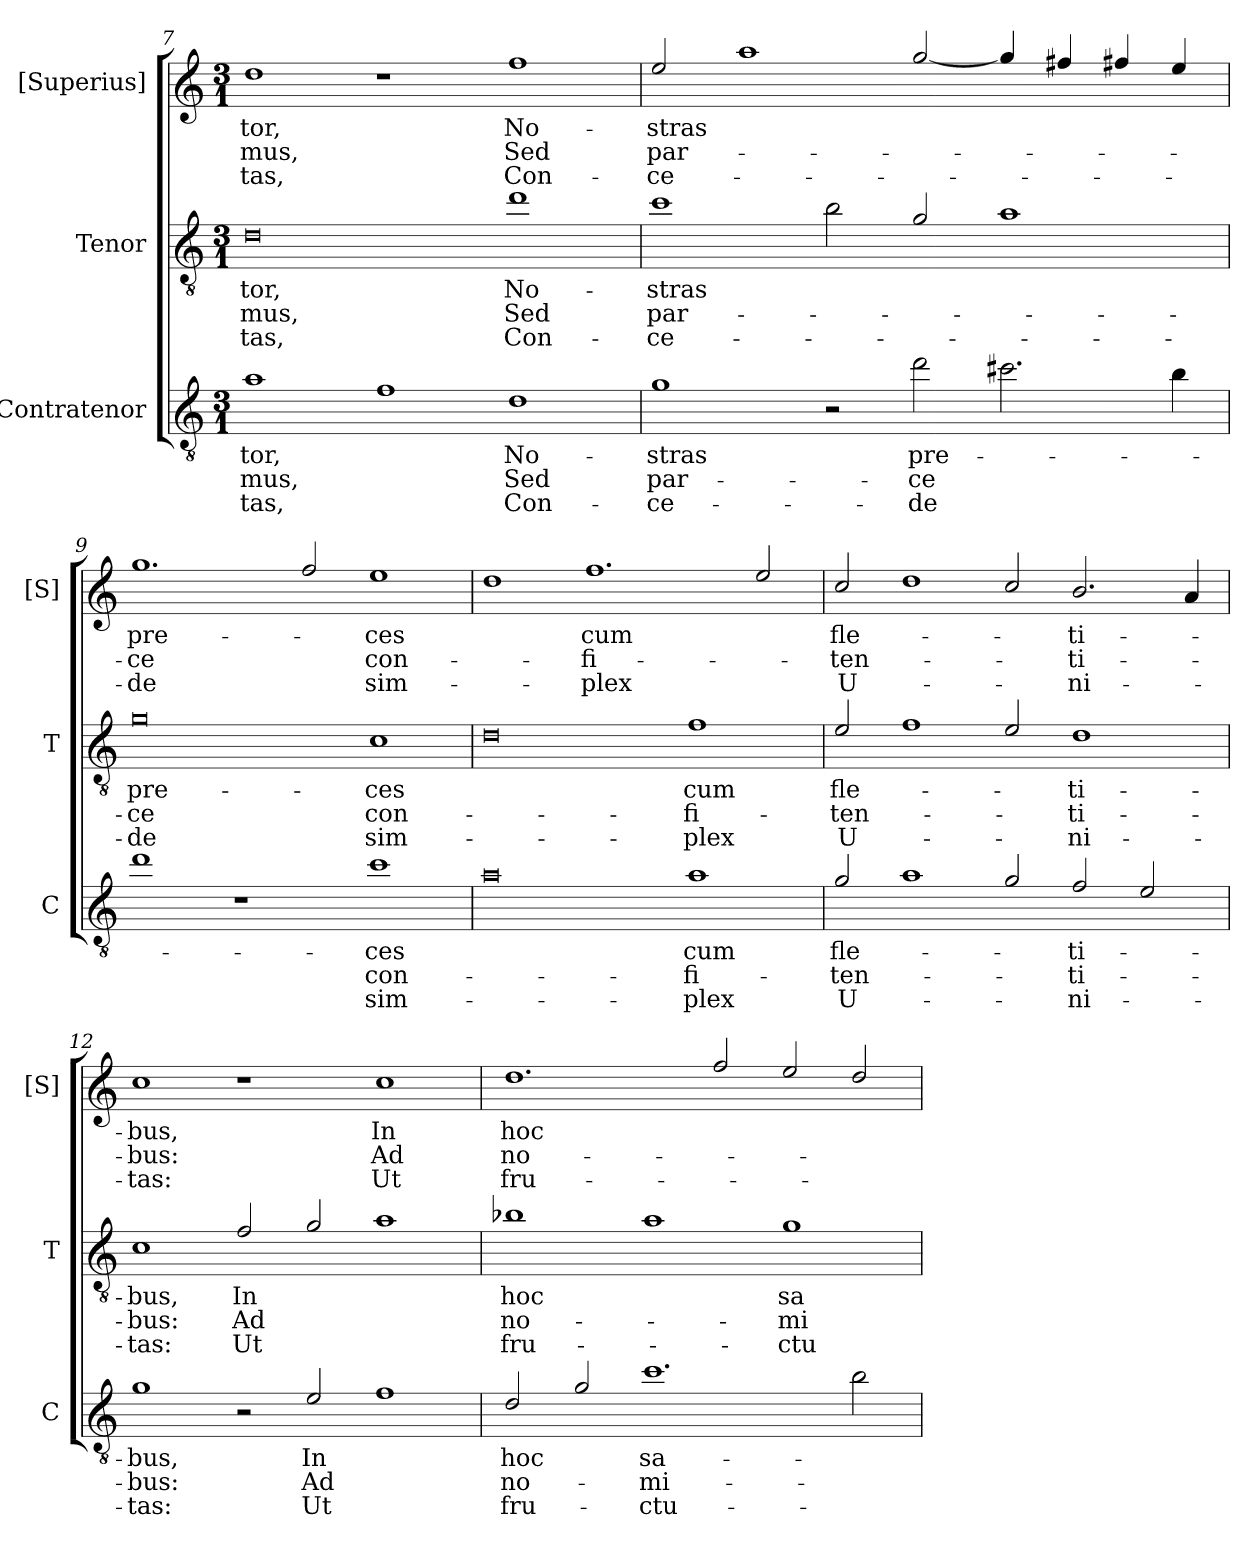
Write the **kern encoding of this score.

**kern	**text	**text	**text	**kern	**text	**text	**text	**kern	**text	**text	**text
*part3	*part3	*part3	*part3	*part2	*part2	*part2	*part2	*part1	*part1	*part1	*part1
*staff3	*staff3	*staff3	*staff3	*staff2	*staff2	*staff2	*staff2	*staff1	*staff1	*staff1	*staff1
*I"Contratenor	*	*	*	*I"Tenor	*	*	*	*I"[Superius]	*	*	*
*I'C	*	*	*	*I'T	*	*	*	*I'[S]	*	*	*
*clefGv2	*	*	*	*clefGv2	*	*	*	*clefG2	*	*	*
*ITrd7c12	*	*	*	*ITrd7c12	*	*	*	*ITrd7c12	*	*	*
*k[]	*	*	*	*k[]	*	*	*	*k[]	*	*	*
*C:	*	*	*	*C:	*	*	*	*C:	*	*	*
*M3/1	*	*	*	*M3/1	*	*	*	*M3/1	*	*	*
=7	=7	=7	=7	=7	=7	=7	=7	=7	=7	=7	=7
!	!LO:LY:b	!LO:LY:b	!LO:LY:b	!	!LO:LY:b	!LO:LY:b	!LO:LY:b	!	!LO:LY:b	!LO:LY:b	!LO:LY:b
1A	-tor,	-mus,	-tas,	0D	-tor,	-mus,	-tas,	1d	-tor,	-mus,	-tas,
1F	.	.	.	.	.	.	.	1r	.	.	.
!	!LO:LY:b	!LO:LY:b	!LO:LY:b	!	!LO:LY:b	!LO:LY:b	!LO:LY:b	!	!LO:LY:b	!LO:LY:b	!LO:LY:b
1D	No-	Sed	Con-	1d	No-	Sed	Con-	1f	No-	Sed	Con-
=8	=8	=8	=8	=8	=8	=8	=8	=8	=8	=8	=8
!	!LO:LY:b	!LO:LY:b	!LO:LY:b	!	!LO:LY:b	!LO:LY:b	!LO:LY:b	!	!LO:LY:b	!LO:LY:b	!LO:LY:b
1G	-stras	par-	-ce-	1c	-stras	par-	-ce-	2e/	-stras	par-	-ce-
.	.	.	.	.	.	.	.	1a	.	.	.
2r	.	.	.	2B\	.	.	.	.	.	.	.
!	!LO:LY:b	!LO:LY:b	!LO:LY:b	!	!	!	!	!	!	!	!
2d\	pre-	-ce	-de	2G/	.	.	.	[2g/	.	.	.
2.c#X\	.	.	.	1A	.	.	.	4g/]	.	.	.
.	.	.	.	.	.	.	.	4f#X/	.	.	.
.	.	.	.	.	.	.	.	4f#X/	.	.	.
4B\	.	.	.	.	.	.	.	4e/	.	.	.
=9	=9	=9	=9	=9	=9	=9	=9	=9	=9	=9	=9
!	!	!	!	!	!LO:LY:b	!LO:LY:b	!LO:LY:b	!	!LO:LY:b	!LO:LY:b	!LO:LY:b
1d	.	.	.	0G	pre-	-ce	-de	1.g	pre-	-ce	-de
1r	.	.	.	.	.	.	.	.	.	.	.
.	.	.	.	.	.	.	.	2f/	.	.	.
!	!LO:LY:b	!LO:LY:b	!LO:LY:b	!	!LO:LY:b	!LO:LY:b	!LO:LY:b	!	!LO:LY:b	!LO:LY:b	!LO:LY:b
1c	-ces	con-	sim-	1C	-ces	con-	sim-	1e	-ces	con-	sim-
!!LO:LB:g=z
=10	=10	=10	=10	=10	=10	=10	=10	=10	=10	=10	=10
0A	.	.	.	0D	.	.	.	1d	.	.	.
!	!	!	!	!	!	!	!	!	!LO:LY:b	!LO:LY:b	!LO:LY:b
.	.	.	.	.	.	.	.	1.f	cum	-fi-	-plex
!	!LO:LY:b	!LO:LY:b	!LO:LY:b	!	!LO:LY:b	!LO:LY:b	!LO:LY:b	!	!	!	!
1A	cum	-fi-	-plex	1F	cum	-fi-	-plex	.	.	.	.
.	.	.	.	.	.	.	.	2e/	.	.	.
=11	=11	=11	=11	=11	=11	=11	=11	=11	=11	=11	=11
!	!LO:LY:b	!LO:LY:b	!LO:LY:b	!	!LO:LY:b	!LO:LY:b	!LO:LY:b	!	!LO:LY:b	!LO:LY:b	!LO:LY:b
2G/	fle-	-ten-	U-	2E/	fle-	-ten-	U-	2c/	fle-	-ten-	U-
1A	.	.	.	1F	.	.	.	1d	.	.	.
2G/	.	.	.	2E/	.	.	.	2c/	.	.	.
!	!LO:LY:b	!LO:LY:b	!LO:LY:b	!	!LO:LY:b	!LO:LY:b	!LO:LY:b	!	!LO:LY:b	!LO:LY:b	!LO:LY:b
2F/	-ti-	-ti-	-ni-	1D	-ti-	-ti-	-ni-	2.B/	-ti-	-ti-	-ni-
2E/	.	.	.	.	.	.	.	.	.	.	.
.	.	.	.	.	.	.	.	4A/	.	.	.
=12	=12	=12	=12	=12	=12	=12	=12	=12	=12	=12	=12
!	!LO:LY:b	!LO:LY:b	!LO:LY:b	!	!LO:LY:b	!LO:LY:b	!LO:LY:b	!	!LO:LY:b	!LO:LY:b	!LO:LY:b
1G	-bus,	-bus:	-tas:	1C	-bus,	-bus:	-tas:	1c	-bus,	-bus:	-tas:
!	!	!	!	!	!LO:LY:b	!LO:LY:b	!LO:LY:b	!	!	!	!
2r	.	.	.	2F/	In	Ad	Ut	1r	.	.	.
!	!LO:LY:b	!LO:LY:b	!LO:LY:b	!	!	!	!	!	!	!	!
2E/	In	Ad	Ut	2G/	.	.	.	.	.	.	.
!	!	!	!	!	!	!	!	!	!LO:LY:b	!LO:LY:b	!LO:LY:b
1F	.	.	.	1A	.	.	.	1c	In	Ad	Ut
=13	=13	=13	=13	=13	=13	=13	=13	=13	=13	=13	=13
!	!LO:LY:b	!LO:LY:b	!LO:LY:b	!	!LO:LY:b	!LO:LY:b	!LO:LY:b	!	!LO:LY:b	!LO:LY:b	!LO:LY:b
2D/	hoc	no-	fru-	1B-X	hoc	no-	fru-	1.d	hoc	no-	fru-
2G/	.	.	.	.	.	.	.	.	.	.	.
!	!LO:LY:b	!LO:LY:b	!LO:LY:b	!	!	!	!	!	!	!	!
1.c	sa-	-mi-	-ctu-	1A	.	.	.	.	.	.	.
.	.	.	.	.	.	.	.	2f/	.	.	.
!	!	!	!	!	!LO:LY:b	!LO:LY:b	!LO:LY:b	!	!	!	!
.	.	.	.	1G	sa-	-mi-	-ctu-	2e/	.	.	.
2B\	.	.	.	.	.	.	.	2d/	.	.	.
=	=	=	=	=	=	=	=	=	=	=	=
*-	*-	*-	*-	*-	*-	*-	*-	*-	*-	*-	*-
